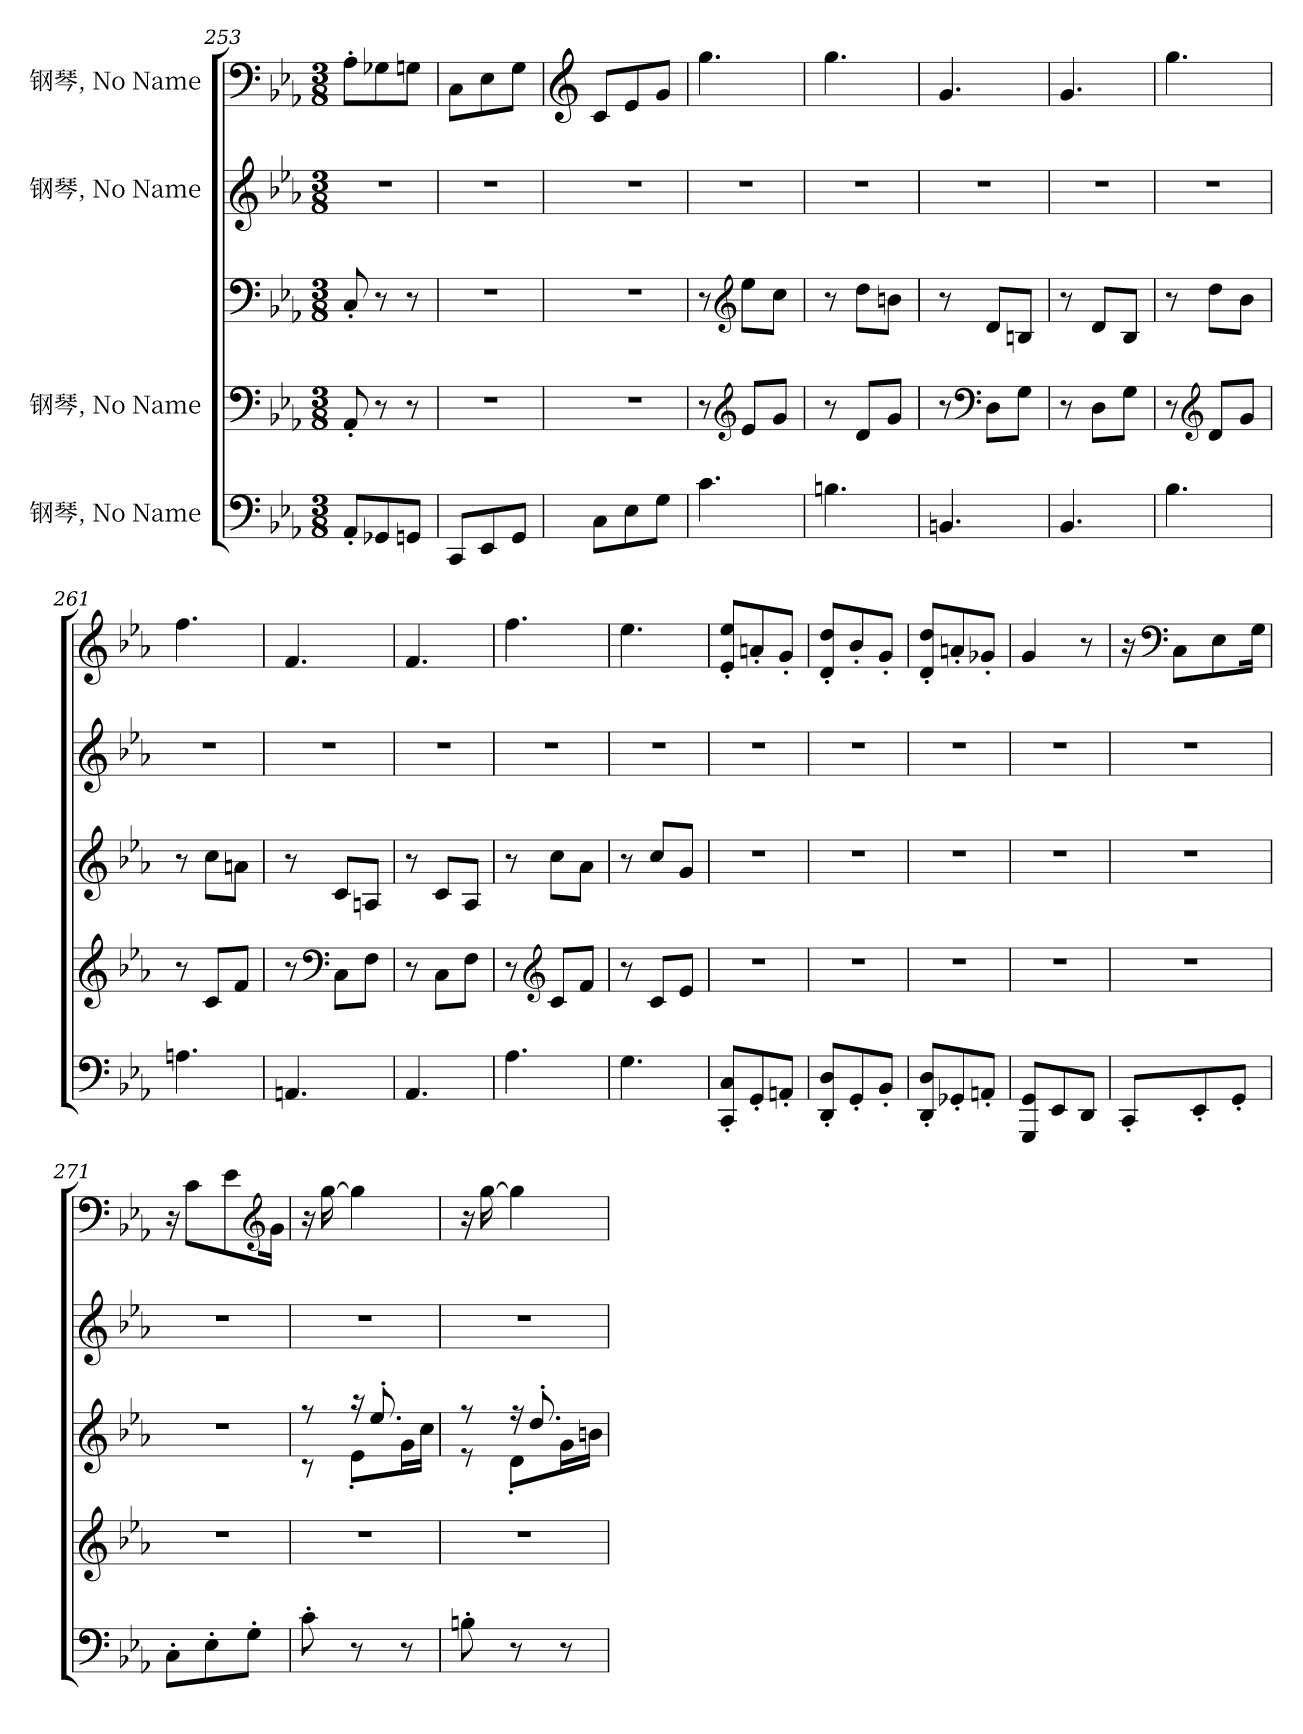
**kern	**kern	**kern	**kern	**kern
*part4	*part3	*part3	*part2	*part1
*staff5	*staff4	*staff3	*staff2	*staff1
*I"钢琴, No Name	*I"钢琴, No Name	*	*I"钢琴, No Name	*I"钢琴, No Name
*clefF4	*clefF4	*clefF4	*clefG2	*clefF4
*k[b-e-a-]	*k[b-e-a-]	*k[b-e-a-]	*k[b-e-a-]	*k[b-e-a-]
*M3/8	*M3/8	*M3/8	*M3/8	*M3/8
*MM179	*MM179	*MM179	*MM179	*MM179
=253	=253	=253	=253	=253
8AA-'/L	8AA-'/	8C'/	4.r	8A-'\L
*	*	*	*	*MM199
8GG-X/	8r	8r	.	8G-X\
*	*	*	*	*MM190
8GGn/J	8r	8r	.	8Gn\J
=254	=254	=254	=254	=254
*	*	*	*	*MM205
8CC/L	4.r	4.r	4.r	8C\L
8EE-/	.	.	.	8E-\
8GG/J	.	.	.	8G\J
!!LO:PB:g=z
=255	=255	=255	=255	=255
*	*	*	*	*clefG2
8C\L	4.r	4.r	4.r	8c/L
8E-\	.	.	.	8e-/
8G\J	.	.	.	8g/J
=256	=256	=256	=256	=256
*	*	*	*	*MM205
4.c\	8r	8r	4.r	4.gg\
*	*clefG2	*clefG2	*	*
.	8e-/L	8ee-\L	.	.
.	8g/J	8cc\J	.	.
=257	=257	=257	=257	=257
4.Bn\	8r	8r	4.r	4.gg\
.	8d/L	8dd\L	.	.
.	8g/J	8bn\J	.	.
=258	=258	=258	=258	=258
*	*	*	*	*MM205
4.BBn/	8r	8r	4.r	4.g/
*	*clefF4	*	*	*
.	8D\L	8d/L	.	.
.	8G\J	8Bn/J	.	.
=259	=259	=259	=259	=259
4.BB-/	8r	8r	4.r	4.g/
.	8D\L	8d/L	.	.
.	8G\J	8B-/J	.	.
=260	=260	=260	=260	=260
*	*	*	*	*MM205
4.B-\	8r	8r	4.r	4.gg\
*	*clefG2	*	*	*
.	8d/L	8dd\L	.	.
.	8g/J	8b-\J	.	.
=261	=261	=261	=261	=261
4.An\	8r	8r	4.r	4.ff\
.	8c/L	8cc\L	.	.
.	8f/J	8an\J	.	.
=262	=262	=262	=262	=262
*	*	*	*	*MM205
4.AAn/	8r	8r	4.r	4.f/
*	*clefF4	*	*	*
.	8C\L	8c/L	.	.
.	8F\J	8An/J	.	.
!!LO:LB:g=z
=263	=263	=263	=263	=263
4.AA-/	8r	8r	4.r	4.f/
.	8C\L	8c/L	.	.
.	8F\J	8A-/J	.	.
=264	=264	=264	=264	=264
*	*	*	*	*MM205
4.A-\	8r	8r	4.r	4.ff\
*	*clefG2	*	*	*
.	8c/L	8cc\L	.	.
.	8f/J	8a-\J	.	.
=265	=265	=265	=265	=265
4.G\	8r	8r	4.r	4.ee-\
.	8c/L	8cc/L	.	.
.	8e-/J	8g/J	.	.
=266	=266	=266	=266	=266
*	*	*	*	*MM205
8CC/' 8C/'L	4.r	4.r	4.r	8e-/' 8ee-/'L
8GG'/	.	.	.	8an'/
8AAn'/J	.	.	.	8g'/J
=267	=267	=267	=267	=267
*	*	*	*	*MM205
8DD/' 8D/'L	4.r	4.r	4.r	8d/' 8dd/'L
8GG'/	.	.	.	8b-'/
8BB-'/J	.	.	.	8g'/J
=268	=268	=268	=268	=268
*	*	*	*	*MM205
8DD/' 8D/'L	4.r	4.r	4.r	8d/' 8dd/'L
8GG-X'/	.	.	.	8an'/
8AAn'/J	.	.	.	8g-X'/J
=269	=269	=269	=269	=269
*	*	*	*	*MM205
8GGG/ 8GG/L	4.r	4.r	4.r	4g/
8EE-/	.	.	.	.
8DD/J	.	.	.	8r
=270	=270	=270	=270	=270
*	*	*	*	*MM205
8CC'/L	4.r	4.r	4.r	16r
*	*	*	*	*clefF4
.	.	.	.	8C\L
8EE-'/	.	.	.	.
.	.	.	.	8E-\
8GG'/J	.	.	.	.
.	.	.	.	16G\Jk
!!LO:PB:g=z
=271	=271	=271	=271	=271
8C'\L	4.r	4.r	4.r	16r
.	.	.	.	8c\L
8E-'\	.	.	.	.
.	.	.	.	8e-\
8G'\J	.	.	.	.
*	*	*	*	*clefG2
*	*	*	*	*MM203
.	.	.	.	16g\Jk
=272	=272	=272	=272	=272
*	*	*	*	*MM205
*	*	*^	*	*
8c'\	4.r	8r	8r	4.r	16r
.	.	.	.	.	[16gg\
8r	.	16r	8e-'\L	.	4gg\]
.	.	8.ee-'/	.	.	.
8r	.	.	16g\L	.	.
.	.	.	16cc\JJ	.	.
=273	=273	=273	=273	=273	=273
8Bn'\	4.r	8r	8r	4.r	16r
.	.	.	.	.	[16gg\
8r	.	16r	8d'\L	.	4gg\]
.	.	8.dd'/	.	.	.
8r	.	.	16g\L	.	.
.	.	.	16bn\JJ	.	.
*	*	*v	*v	*	*
=	=	=	=	=
*-	*-	*-	*-	*-
